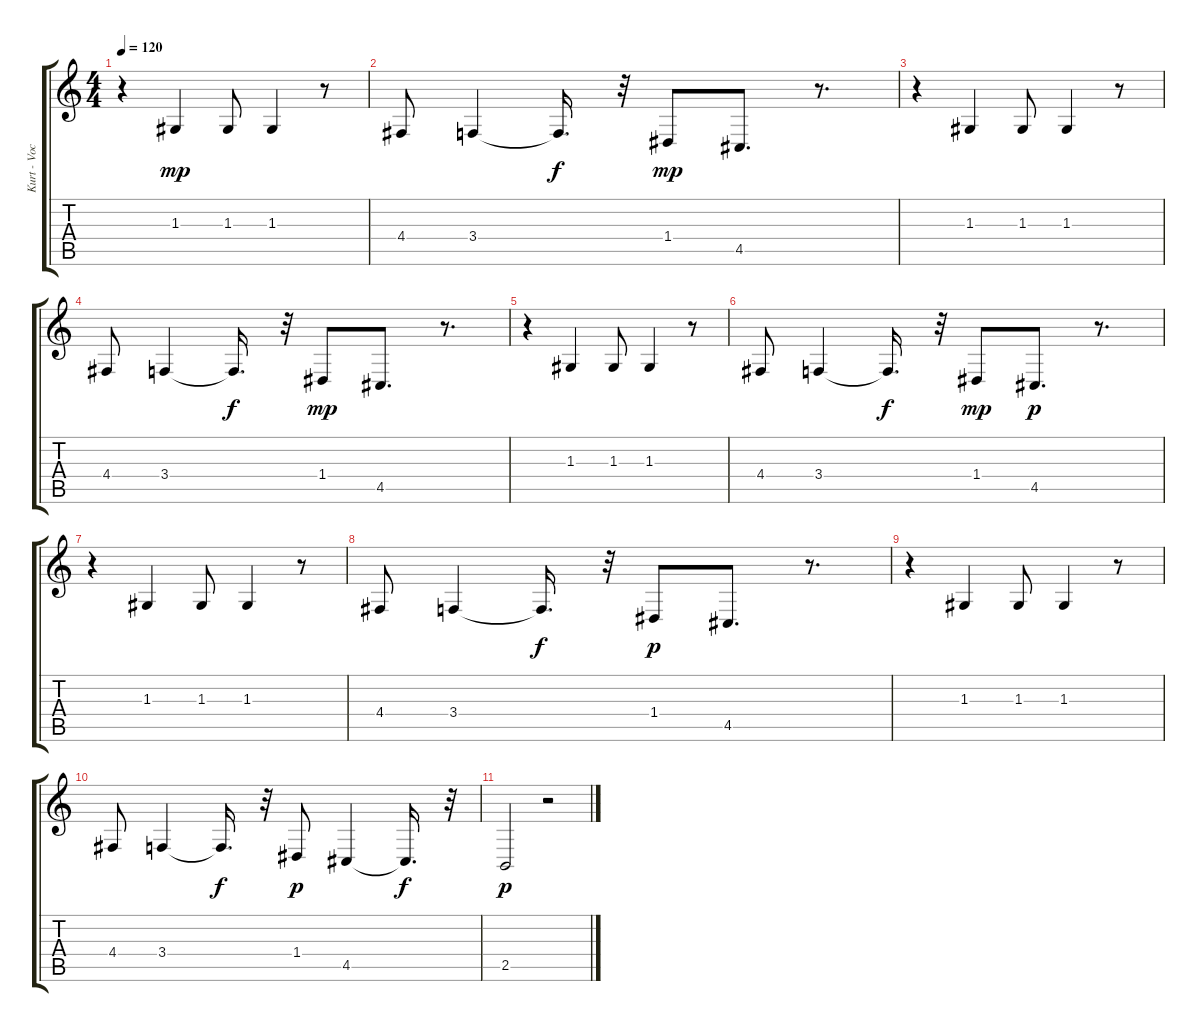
\track ("Kurt - Vocals" "Kurt - Voc") {instrument lead6voice}
\staff {score tabs}
\tuning (E4 B3 G3 D3 A2 E2) {hide}
\ts (4 4)
\tempo 120
\clef g2
\ks c
r.4{dy mp} 1.3.4 1.3.8 1.3.4 r.8 |
4.4.8 3.4.4 3.4{t}.16{d dy f} r.32 1.4.8{dy mp} 4.5.8{d} r.8{d} |
r.4 1.3.4 1.3.8 1.3.4 r.8 |
4.4.8 3.4.4 3.4{t}.16{d dy f} r.32 1.4.8{dy mp} 4.5.8{d} r.8{d} |
r.4 1.3.4 1.3.8 1.3.4 r.8 |
4.4.8 3.4.4 3.4{t}.16{d dy f} r.32 1.4.8{dy mp} 4.5.8{d dy p} r.8{d} |
r.4 1.3.4 1.3.8 1.3.4 r.8 |
4.4.8 3.4.4 3.4{t}.16{d dy f} r.32 1.4.8{dy p} 4.5.8{d} r.8{d} |
r.4 1.3.4 1.3.8 1.3.4 r.8 |
4.4.8 3.4.4 3.4{t}.16{d dy f} r.32 1.4.8{dy p} 4.5.4 4.5{t}.16{d dy f} r.32 |
2.5.2{dy p} r.2
